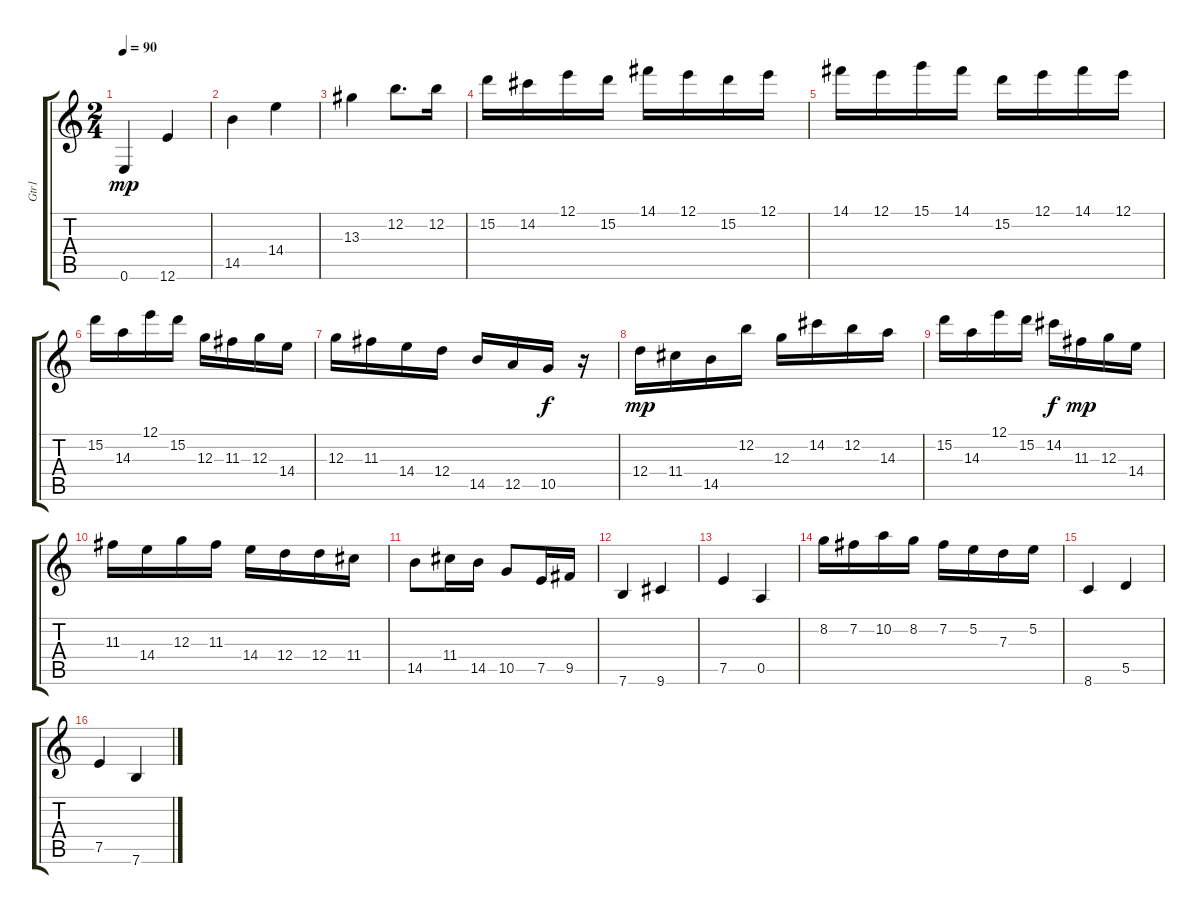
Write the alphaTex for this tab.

\track ("Gtr1" "Gtr1") {instrument overdrivenguitar}
\staff {score tabs}
\tuning (E4 B3 G3 D3 A2 E2) {hide}
\ts (2 4)
\tempo 90
\clef g2
\ks c
0.6.4{dy mp instrument overdrivenguitar} 12.6.4 |
14.5.4 14.4.4 |
13.3.4 12.2.8{d} 12.2.16 |
15.2.16 14.2.16 12.1.16 15.2.16 14.1.16 12.1.16 15.2.16 12.1.16 |
14.1.16 12.1.16 15.1.16 14.1.16 15.2.16 12.1.16 14.1.16 12.1.16 |
15.2.16 14.3.16 12.1.16 15.2.16 12.3.16 11.3.16 12.3.16 14.4.16 |
12.3.16 11.3.16 14.4.16 12.4.16 14.5.16 12.5.16 10.5.16{dy f} r.16 |
12.4.16{dy mp} 11.4.16 14.5.16 12.2.16 12.3.16 14.2.16 12.2.16 14.3.16 |
15.2.16 14.3.16 12.1.16 15.2.16 14.2.16{dy f} 11.3.16{dy mp} 12.3.16 14.4.16 |
11.3.16 14.4.16 12.3.16 11.3.16 14.4.16 12.4.16 12.4.16 11.4.16 |
14.5.8 11.4.16 14.5.16 10.5.8 7.5.16 9.5.16 |
7.6.4 9.6.4 |
7.5.4 0.5.4 |
8.2.16 7.2.16 10.2.16 8.2.16 7.2.16 5.2.16 7.3.16 5.2.16 |
8.6.4 5.5.4 |
7.5.4 7.6.4
